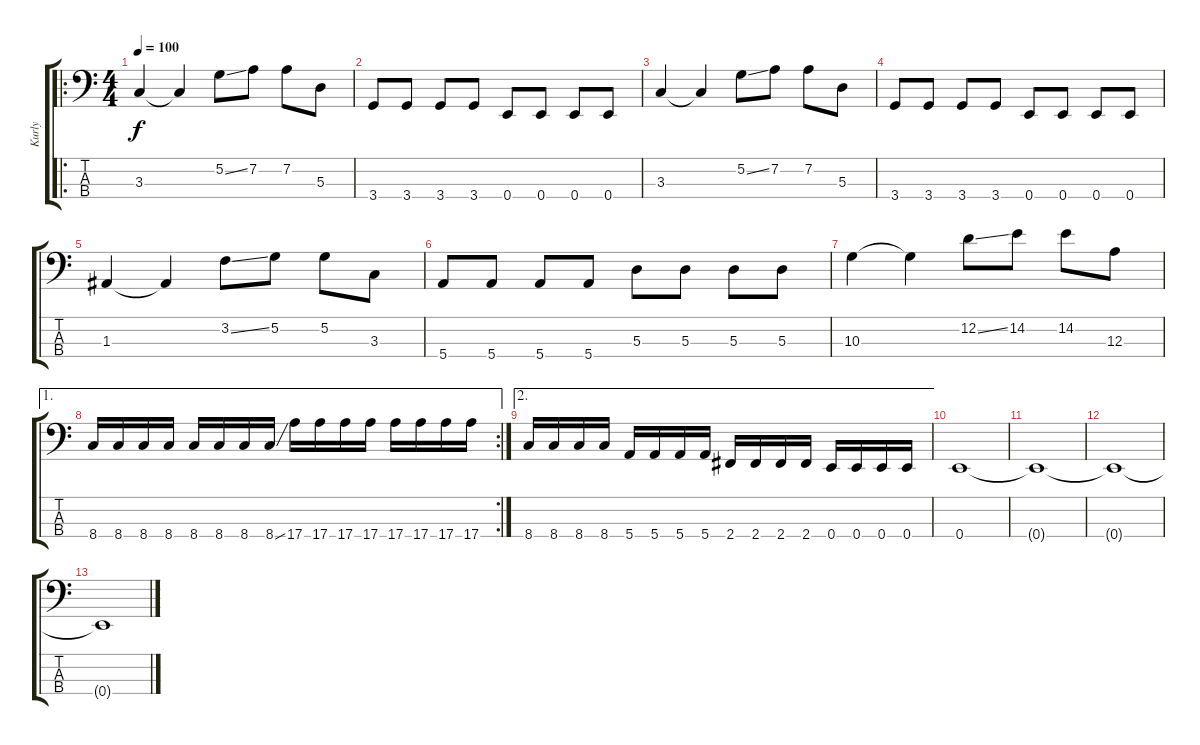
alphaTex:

\track ("Kurly" "Kurly") {instrument electricbassfinger}
\staff {score tabs}
\tuning (G2 D2 A1 E1) {hide}
\ro
\ts (4 4)
\tempo 100
\clef f4
\ks c
3.3.4{dy f} 3.3{t}.4 5.2{ss}.8 7.2.8 7.2.8 5.3.8 |
3.4.8 3.4.8 3.4.8 3.4.8 0.4.8 0.4.8 0.4.8 0.4.8 |
3.3.4 3.3{t}.4 5.2{ss}.8 7.2.8 7.2.8 5.3.8 |
3.4.8 3.4.8 3.4.8 3.4.8 0.4.8 0.4.8 0.4.8 0.4.8 |
1.3.4 1.3{t}.4 3.2{ss}.8 5.2.8 5.2.8 3.3.8 |
5.4.8 5.4.8 5.4.8 5.4.8 5.3.8 5.3.8 5.3.8 5.3.8 |
10.3.4 10.3{t}.4 12.2{ss}.8 14.2.8 14.2.8 12.3.8 |
\ae 1
\rc 2
8.4.16 8.4.16 8.4.16 8.4.16 8.4.16 8.4.16 8.4.16 8.4{ss}.16 17.4.16 17.4.16 17.4.16 17.4.16 17.4.16 17.4.16 17.4.16 17.4.16 |
\ae 2
8.4.16 8.4.16 8.4.16 8.4.16 5.4.16 5.4.16 5.4.16 5.4.16 2.4.16 2.4.16 2.4.16 2.4.16 0.4.16 0.4.16 0.4.16 0.4.16 |
0.4.1 |
0.4{t}.1 |
0.4{t}.1 |
0.4{t}.1
